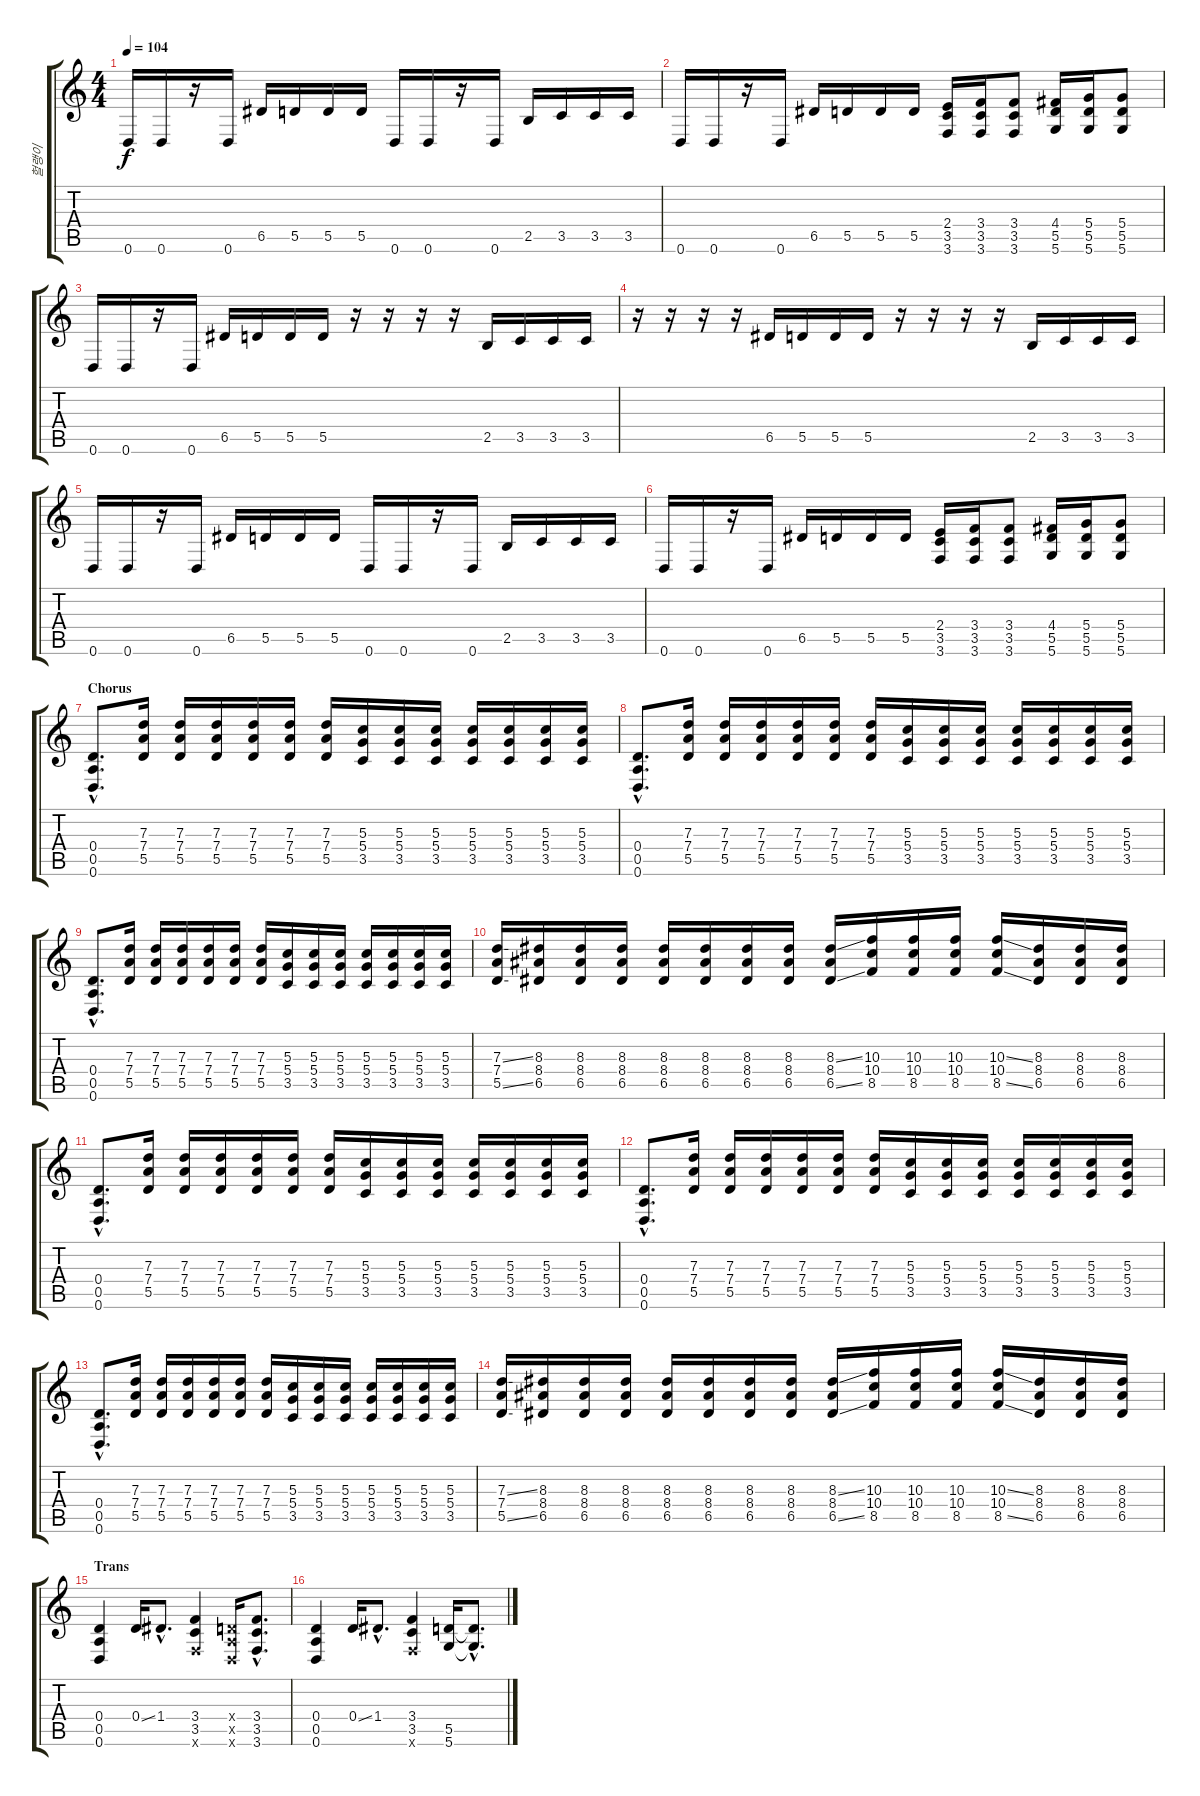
\track ("헐랭이" "헐랭이") {instrument distortionguitar}
\staff {score tabs}
\tuning (E4 B3 G3 D3 A2 D2) {hide}
\ts (4 4)
\tempo 104
\clef g2
\ks c
0.6.16{dy f} 0.6.16 r.16 0.6.16 6.5.16 5.5.16 5.5.16 5.5.16 0.6.16 0.6.16 r.16 0.6.16 2.5.16 3.5.16 3.5.16 3.5.16 |
0.6.16 0.6.16 r.16 0.6.16 6.5.16 5.5.16 5.5.16 5.5.16 (2.4 3.5 3.6).16 (3.4 3.5 3.6).16 (3.4 3.5 3.6).8 (4.4 5.5 5.6).16 (5.4 5.5 5.6).16 (5.4 5.5 5.6).8 |
0.6.16 0.6.16 r.16 0.6.16 6.5.16 5.5.16 5.5.16 5.5.16 r.16 r.16 r.16 r.16 2.5.16 3.5.16 3.5.16 3.5.16 |
r.16 r.16 r.16 r.16 6.5.16 5.5.16 5.5.16 5.5.16 r.16 r.16 r.16 r.16 2.5.16 3.5.16 3.5.16 3.5.16 |
0.6.16 0.6.16 r.16 0.6.16 6.5.16 5.5.16 5.5.16 5.5.16 0.6.16 0.6.16 r.16 0.6.16 2.5.16 3.5.16 3.5.16 3.5.16 |
0.6.16 0.6.16 r.16 0.6.16 6.5.16 5.5.16 5.5.16 5.5.16 (2.4 3.5 3.6).16 (3.4 3.5 3.6).16 (3.4 3.5 3.6).8 (4.4 5.5 5.6).16 (5.4 5.5 5.6).16 (5.4 5.5 5.6).8 |
\section ("" "Chorus")
(0.4{hac} 0.5{hac} 0.6{hac}).8{d} (7.3 7.4 5.5).16 (7.3 7.4 5.5).16 (7.3 7.4 5.5).16 (7.3 7.4 5.5).16 (7.3 7.4 5.5).16 (7.3 7.4 5.5).16 (5.3 5.4 3.5).16 (5.3 5.4 3.5).16 (5.3 5.4 3.5).16 (5.3 5.4 3.5).16 (5.3 5.4 3.5).16 (5.3 5.4 3.5).16 (5.3 5.4 3.5).16 |
(0.4{hac} 0.5{hac} 0.6{hac}).8{d} (7.3 7.4 5.5).16 (7.3 7.4 5.5).16 (7.3 7.4 5.5).16 (7.3 7.4 5.5).16 (7.3 7.4 5.5).16 (7.3 7.4 5.5).16 (5.3 5.4 3.5).16 (5.3 5.4 3.5).16 (5.3 5.4 3.5).16 (5.3 5.4 3.5).16 (5.3 5.4 3.5).16 (5.3 5.4 3.5).16 (5.3 5.4 3.5).16 |
(0.4{hac} 0.5{hac} 0.6{hac}).8{d} (7.3 7.4 5.5).16 (7.3 7.4 5.5).16 (7.3 7.4 5.5).16 (7.3 7.4 5.5).16 (7.3 7.4 5.5).16 (7.3 7.4 5.5).16 (5.3 5.4 3.5).16 (5.3 5.4 3.5).16 (5.3 5.4 3.5).16 (5.3 5.4 3.5).16 (5.3 5.4 3.5).16 (5.3 5.4 3.5).16 (5.3 5.4 3.5).16 |
(7.3{ss} 7.4 5.5{ss}).16 (8.3 8.4 6.5).16 (8.3 8.4 6.5).16 (8.3 8.4 6.5).16 (8.3 8.4 6.5).16 (8.3 8.4 6.5).16 (8.3 8.4 6.5).16 (8.3 8.4 6.5).16 (8.3{ss} 8.4 6.5{ss}).16 (10.3 10.4 8.5).16 (10.3 10.4 8.5).16 (10.3 10.4 8.5).16 (10.3{ss} 10.4 8.5{ss}).16 (8.3 8.4 6.5).16 (8.3 8.4 6.5).16 (8.3 8.4 6.5).16 |
(0.4{hac} 0.5{hac} 0.6{hac}).8{d} (7.3 7.4 5.5).16 (7.3 7.4 5.5).16 (7.3 7.4 5.5).16 (7.3 7.4 5.5).16 (7.3 7.4 5.5).16 (7.3 7.4 5.5).16 (5.3 5.4 3.5).16 (5.3 5.4 3.5).16 (5.3 5.4 3.5).16 (5.3 5.4 3.5).16 (5.3 5.4 3.5).16 (5.3 5.4 3.5).16 (5.3 5.4 3.5).16 |
(0.4{hac} 0.5{hac} 0.6{hac}).8{d} (7.3 7.4 5.5).16 (7.3 7.4 5.5).16 (7.3 7.4 5.5).16 (7.3 7.4 5.5).16 (7.3 7.4 5.5).16 (7.3 7.4 5.5).16 (5.3 5.4 3.5).16 (5.3 5.4 3.5).16 (5.3 5.4 3.5).16 (5.3 5.4 3.5).16 (5.3 5.4 3.5).16 (5.3 5.4 3.5).16 (5.3 5.4 3.5).16 |
(0.4{hac} 0.5{hac} 0.6{hac}).8{d} (7.3 7.4 5.5).16 (7.3 7.4 5.5).16 (7.3 7.4 5.5).16 (7.3 7.4 5.5).16 (7.3 7.4 5.5).16 (7.3 7.4 5.5).16 (5.3 5.4 3.5).16 (5.3 5.4 3.5).16 (5.3 5.4 3.5).16 (5.3 5.4 3.5).16 (5.3 5.4 3.5).16 (5.3 5.4 3.5).16 (5.3 5.4 3.5).16 |
(7.3{ss} 7.4 5.5{ss}).16 (8.3 8.4 6.5).16 (8.3 8.4 6.5).16 (8.3 8.4 6.5).16 (8.3 8.4 6.5).16 (8.3 8.4 6.5).16 (8.3 8.4 6.5).16 (8.3 8.4 6.5).16 (8.3{ss} 8.4 6.5{ss}).16 (10.3 10.4 8.5).16 (10.3 10.4 8.5).16 (10.3 10.4 8.5).16 (10.3{ss} 10.4 8.5{ss}).16 (8.3 8.4 6.5).16 (8.3 8.4 6.5).16 (8.3 8.4 6.5).16 |
\section ("" "Trans")
(0.4 0.5 0.6).4 0.4{ss}.16 1.4{hac}.8{d} (3.4 3.5 3.6{x}).4 (0.4{x} 0.5{x} 0.6{x}).16 (3.4{hac} 3.5{hac} 3.6{hac}).8{d} |
(0.4 0.5 0.6).4 0.4{ss}.16 1.4{hac}.8{d} (3.4 3.5 3.6{x}).4 (5.5 5.6).16 (5.5{t} 5.6{hac t}).8{d}
